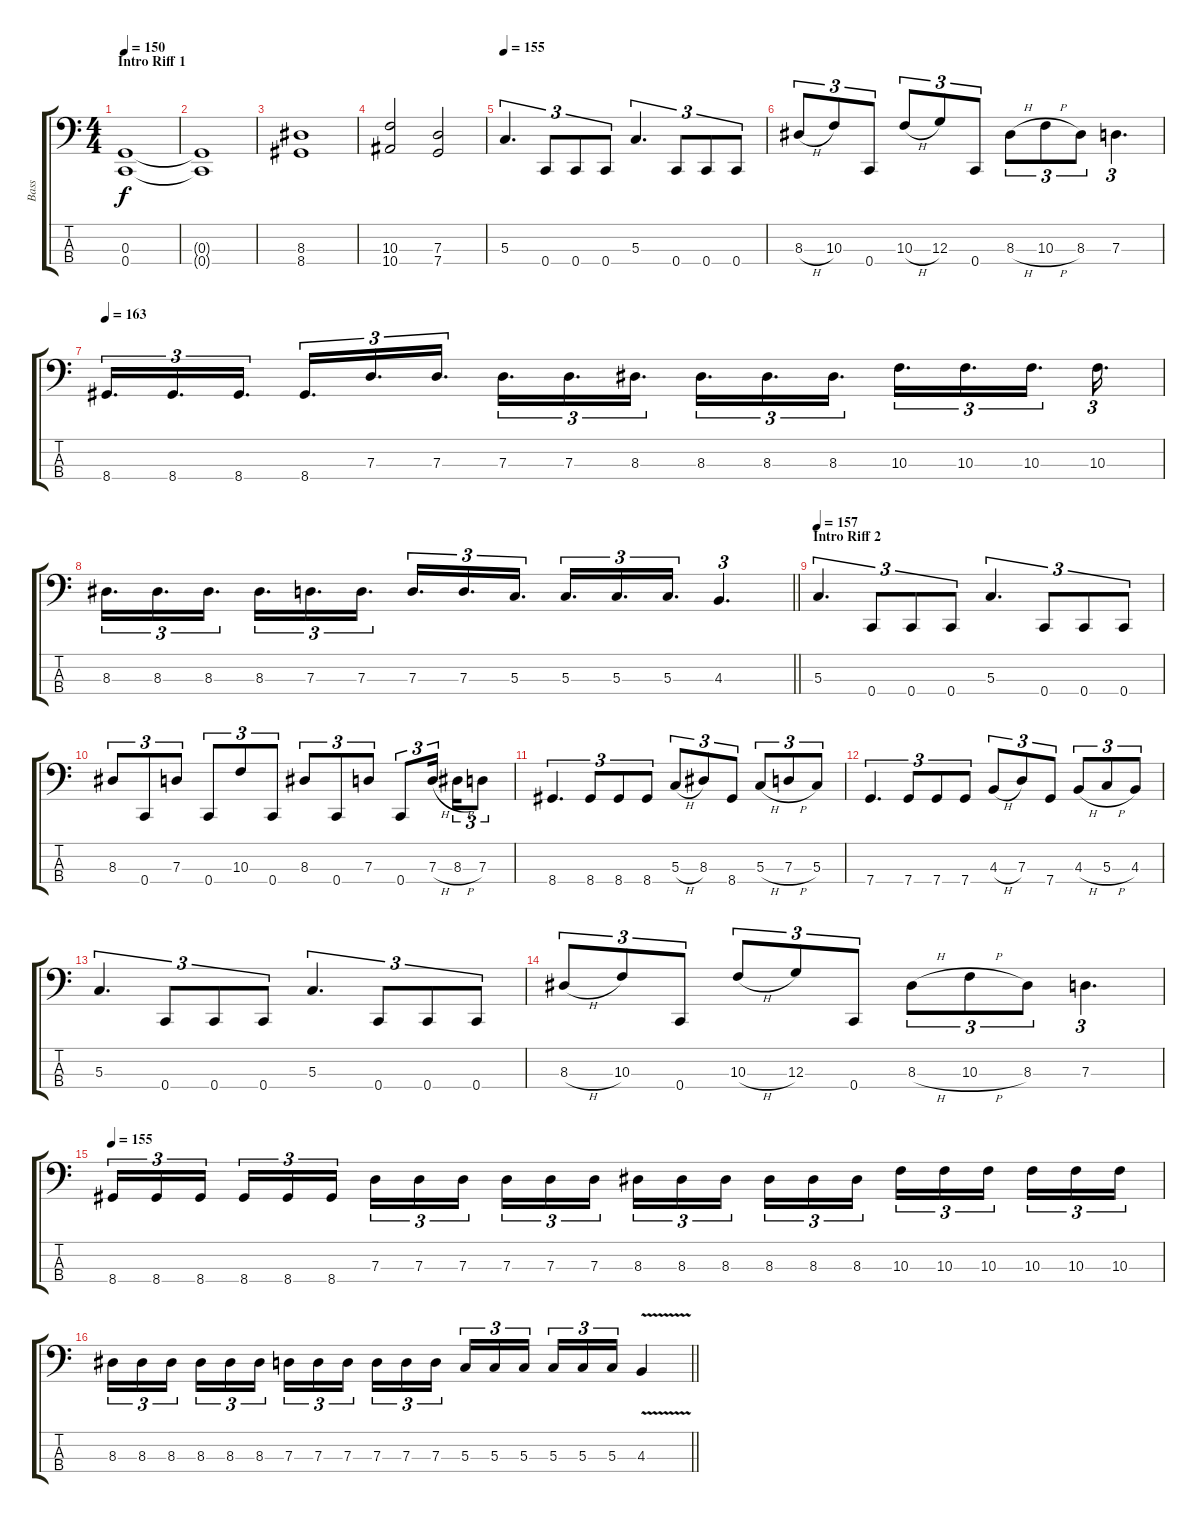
\track ("Bass" "Bass") {instrument electricbassfinger}
\staff {score tabs}
\tuning (F2 C2 G1 C1) {hide}
\ts (4 4)
\section ("" "Intro Riff 1")
\tempo 150
\clef f4
\ks c
(0.3 0.4).1{dy f instrument electricbassfinger} |
(0.3{t} 0.4{t}).1 |
(8.3 8.4).1 |
(10.3 10.4).2 (7.3 7.4).2 |
\tempo 155
5.3.4{d tu (3 2)} 0.4.8{tu (3 2)} 0.4.8{tu (3 2)} 0.4.8{tu (3 2)} 5.3.4{d tu (3 2)} 0.4.8{tu (3 2)} 0.4.8{tu (3 2)} 0.4.8{tu (3 2)} |
8.3{h}.8{tu (3 2)} 10.3.8{tu (3 2)} 0.4.8{tu (3 2)} 10.3{h}.8{tu (3 2)} 12.3.8{tu (3 2)} 0.4.8{tu (3 2)} 8.3{h}.8{tu (3 2)} 10.3{h}.8{tu (3 2)} 8.3.8{tu (3 2)} 7.3.4{d tu (3 2)} |
\tempo 163
8.4.16{d tu (3 2)} 8.4.16{d tu (3 2)} 8.4.16{d tu (3 2)} 8.4.16{d tu (3 2)} 7.3.16{d tu (3 2)} 7.3.16{d tu (3 2)} 7.3.16{d tu (3 2)} 7.3.16{d tu (3 2)} 8.3.16{d tu (3 2)} 8.3.16{d tu (3 2)} 8.3.16{d tu (3 2)} 8.3.16{d tu (3 2)} 10.3.16{d tu (3 2)} 10.3.16{d tu (3 2)} 10.3.16{d tu (3 2)} 10.3.16{d tu (3 2)} |
\barLineRight lightlight
8.3.16{d tu (3 2)} 8.3.16{d tu (3 2)} 8.3.16{d tu (3 2)} 8.3.16{d tu (3 2)} 7.3.16{d tu (3 2)} 7.3.16{d tu (3 2)} 7.3.16{d tu (3 2)} 7.3.16{d tu (3 2)} 5.3.16{d tu (3 2)} 5.3.16{d tu (3 2)} 5.3.16{d tu (3 2)} 5.3.16{d tu (3 2)} 4.3.4{d tu (3 2)} |
\section ("" "Intro Riff 2")
\tempo 157
5.3.4{d tu (3 2)} 0.4.8{tu (3 2)} 0.4.8{tu (3 2)} 0.4.8{tu (3 2)} 5.3.4{d tu (3 2)} 0.4.8{tu (3 2)} 0.4.8{tu (3 2)} 0.4.8{tu (3 2)} |
8.3.8{tu (3 2)} 0.4.8{tu (3 2)} 7.3.8{tu (3 2)} 0.4.8{tu (3 2)} 10.3.8{tu (3 2)} 0.4.8{tu (3 2)} 8.3.8{tu (3 2)} 0.4.8{tu (3 2)} 7.3.8{tu (3 2)} 0.4.8{tu (3 2)} 7.3{h}.16{tu (3 2) beam splitsecondary} 8.3{h}.16{tu (3 2)} 7.3.8{tu (3 2)} |
8.4.4{d tu (3 2)} 8.4.8{tu (3 2)} 8.4.8{tu (3 2)} 8.4.8{tu (3 2)} 5.3{h}.8{tu (3 2)} 8.3.8{tu (3 2)} 8.4.8{tu (3 2)} 5.3{h}.8{tu (3 2)} 7.3{h}.8{tu (3 2)} 5.3.8{tu (3 2)} |
7.4.4{d tu (3 2)} 7.4.8{tu (3 2)} 7.4.8{tu (3 2)} 7.4.8{tu (3 2)} 4.3{h}.8{tu (3 2)} 7.3.8{tu (3 2)} 7.4.8{tu (3 2)} 4.3{h}.8{tu (3 2)} 5.3{h}.8{tu (3 2)} 4.3.8{tu (3 2)} |
5.3.4{d tu (3 2)} 0.4.8{tu (3 2)} 0.4.8{tu (3 2)} 0.4.8{tu (3 2)} 5.3.4{d tu (3 2)} 0.4.8{tu (3 2)} 0.4.8{tu (3 2)} 0.4.8{tu (3 2)} |
8.3{h}.8{tu (3 2)} 10.3.8{tu (3 2)} 0.4.8{tu (3 2)} 10.3{h}.8{tu (3 2)} 12.3.8{tu (3 2)} 0.4.8{tu (3 2)} 8.3{h}.8{tu (3 2)} 10.3{h}.8{tu (3 2)} 8.3.8{tu (3 2)} 7.3.4{d tu (3 2)} |
\tempo 155
8.4.16{tu (3 2)} 8.4.16{tu (3 2)} 8.4.16{tu (3 2) beam splitsecondary} 8.4.16{tu (3 2)} 8.4.16{tu (3 2)} 8.4.16{tu (3 2)} 7.3.16{tu (3 2)} 7.3.16{tu (3 2)} 7.3.16{tu (3 2) beam splitsecondary} 7.3.16{tu (3 2)} 7.3.16{tu (3 2)} 7.3.16{tu (3 2)} 8.3.16{tu (3 2)} 8.3.16{tu (3 2)} 8.3.16{tu (3 2) beam splitsecondary} 8.3.16{tu (3 2)} 8.3.16{tu (3 2)} 8.3.16{tu (3 2)} 10.3.16{tu (3 2)} 10.3.16{tu (3 2)} 10.3.16{tu (3 2) beam splitsecondary} 10.3.16{tu (3 2)} 10.3.16{tu (3 2)} 10.3.16{tu (3 2)} |
\barLineRight lightlight
8.3.16{tu (3 2)} 8.3.16{tu (3 2)} 8.3.16{tu (3 2) beam splitsecondary} 8.3.16{tu (3 2)} 8.3.16{tu (3 2)} 8.3.16{tu (3 2)} 7.3.16{tu (3 2)} 7.3.16{tu (3 2)} 7.3.16{tu (3 2) beam splitsecondary} 7.3.16{tu (3 2)} 7.3.16{tu (3 2)} 7.3.16{tu (3 2)} 5.3.16{tu (3 2)} 5.3.16{tu (3 2)} 5.3.16{tu (3 2) beam splitsecondary} 5.3.16{tu (3 2)} 5.3.16{tu (3 2)} 5.3.16{tu (3 2)} 4.3{v}.4
